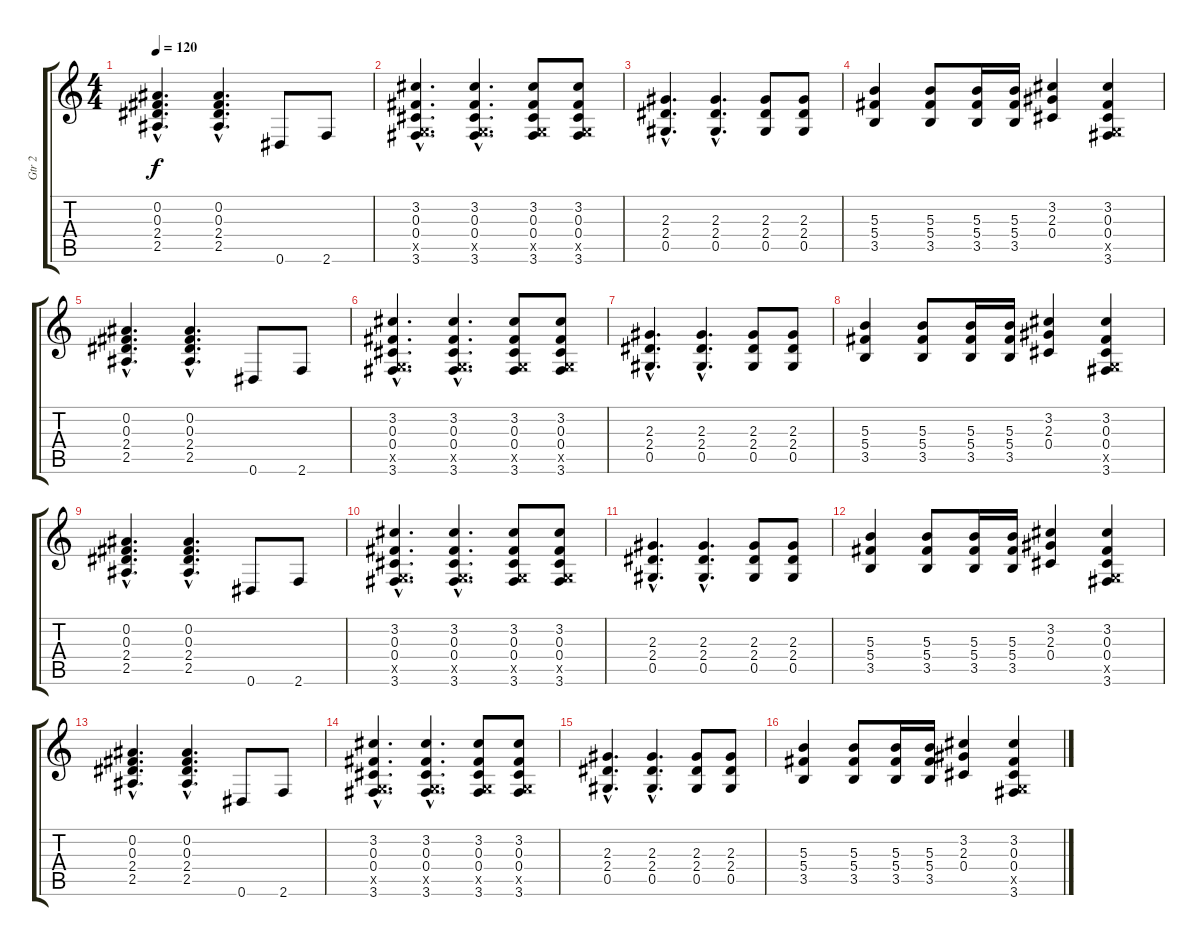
\track ("Gtr 2" "Gtr 2") {instrument electricguitarclean}
\staff {score tabs}
\tuning (Eb4 Bb3 Gb3 Db3 Ab2 Eb2) {hide}
\ts (4 4)
\tempo 120
\clef g2
\ks c
(0.2{hac} 0.3{hac} 2.4{hac} 2.5{hac}).4{d dy f} (0.2{hac} 0.3{hac} 2.4{hac} 2.5{hac}).4{d} 0.6.8 2.6.8 |
(3.2{hac} 0.3{hac} 0.4{hac} -1.5{hac x} 3.6{hac}).4{d} (3.2{hac} 0.3{hac} 0.4{hac} -1.5{hac x} 3.6{hac}).4{d} (3.2 0.3 0.4 -1.5{x} 3.6).8 (3.2 0.3 0.4 -1.5{x} 3.6).8 |
(2.3{hac} 2.4{hac} 0.5{hac}).4{d} (2.3{hac} 2.4{hac} 0.5{hac}).4{d} (2.3 2.4 0.5).8 (2.3 2.4 0.5).8 |
(5.3 5.4 3.5).4 (5.3 5.4 3.5).8 (5.3 5.4 3.5).16 (5.3 5.4 3.5).16 (3.2 2.3 0.4).4 (3.2 0.3 0.4 -1.5{x} 3.6).4 |
(0.2{hac} 0.3{hac} 2.4{hac} 2.5{hac}).4{d} (0.2{hac} 0.3{hac} 2.4{hac} 2.5{hac}).4{d} 0.6.8 2.6.8 |
(3.2{hac} 0.3{hac} 0.4{hac} -1.5{hac x} 3.6{hac}).4{d} (3.2{hac} 0.3{hac} 0.4{hac} -1.5{hac x} 3.6{hac}).4{d} (3.2 0.3 0.4 -1.5{x} 3.6).8 (3.2 0.3 0.4 -1.5{x} 3.6).8 |
(2.3{hac} 2.4{hac} 0.5{hac}).4{d} (2.3{hac} 2.4{hac} 0.5{hac}).4{d} (2.3 2.4 0.5).8 (2.3 2.4 0.5).8 |
(5.3 5.4 3.5).4 (5.3 5.4 3.5).8 (5.3 5.4 3.5).16 (5.3 5.4 3.5).16 (3.2 2.3 0.4).4 (3.2 0.3 0.4 -1.5{x} 3.6).4 |
(0.2{hac} 0.3{hac} 2.4{hac} 2.5{hac}).4{d} (0.2{hac} 0.3{hac} 2.4{hac} 2.5{hac}).4{d} 0.6.8 2.6.8 |
(3.2{hac} 0.3{hac} 0.4{hac} -1.5{hac x} 3.6{hac}).4{d} (3.2{hac} 0.3{hac} 0.4{hac} -1.5{hac x} 3.6{hac}).4{d} (3.2 0.3 0.4 -1.5{x} 3.6).8 (3.2 0.3 0.4 -1.5{x} 3.6).8 |
(2.3{hac} 2.4{hac} 0.5{hac}).4{d} (2.3{hac} 2.4{hac} 0.5{hac}).4{d} (2.3 2.4 0.5).8 (2.3 2.4 0.5).8 |
(5.3 5.4 3.5).4 (5.3 5.4 3.5).8 (5.3 5.4 3.5).16 (5.3 5.4 3.5).16 (3.2 2.3 0.4).4 (3.2 0.3 0.4 -1.5{x} 3.6).4 |
(0.2{hac} 0.3{hac} 2.4{hac} 2.5{hac}).4{d} (0.2{hac} 0.3{hac} 2.4{hac} 2.5{hac}).4{d} 0.6.8 2.6.8 |
(3.2{hac} 0.3{hac} 0.4{hac} -1.5{hac x} 3.6{hac}).4{d} (3.2{hac} 0.3{hac} 0.4{hac} -1.5{hac x} 3.6{hac}).4{d} (3.2 0.3 0.4 -1.5{x} 3.6).8 (3.2 0.3 0.4 -1.5{x} 3.6).8 |
(2.3{hac} 2.4{hac} 0.5{hac}).4{d} (2.3{hac} 2.4{hac} 0.5{hac}).4{d} (2.3 2.4 0.5).8 (2.3 2.4 0.5).8 |
(5.3 5.4 3.5).4 (5.3 5.4 3.5).8 (5.3 5.4 3.5).16 (5.3 5.4 3.5).16 (3.2 2.3 0.4).4 (3.2 0.3 0.4 -1.5{x} 3.6).4
